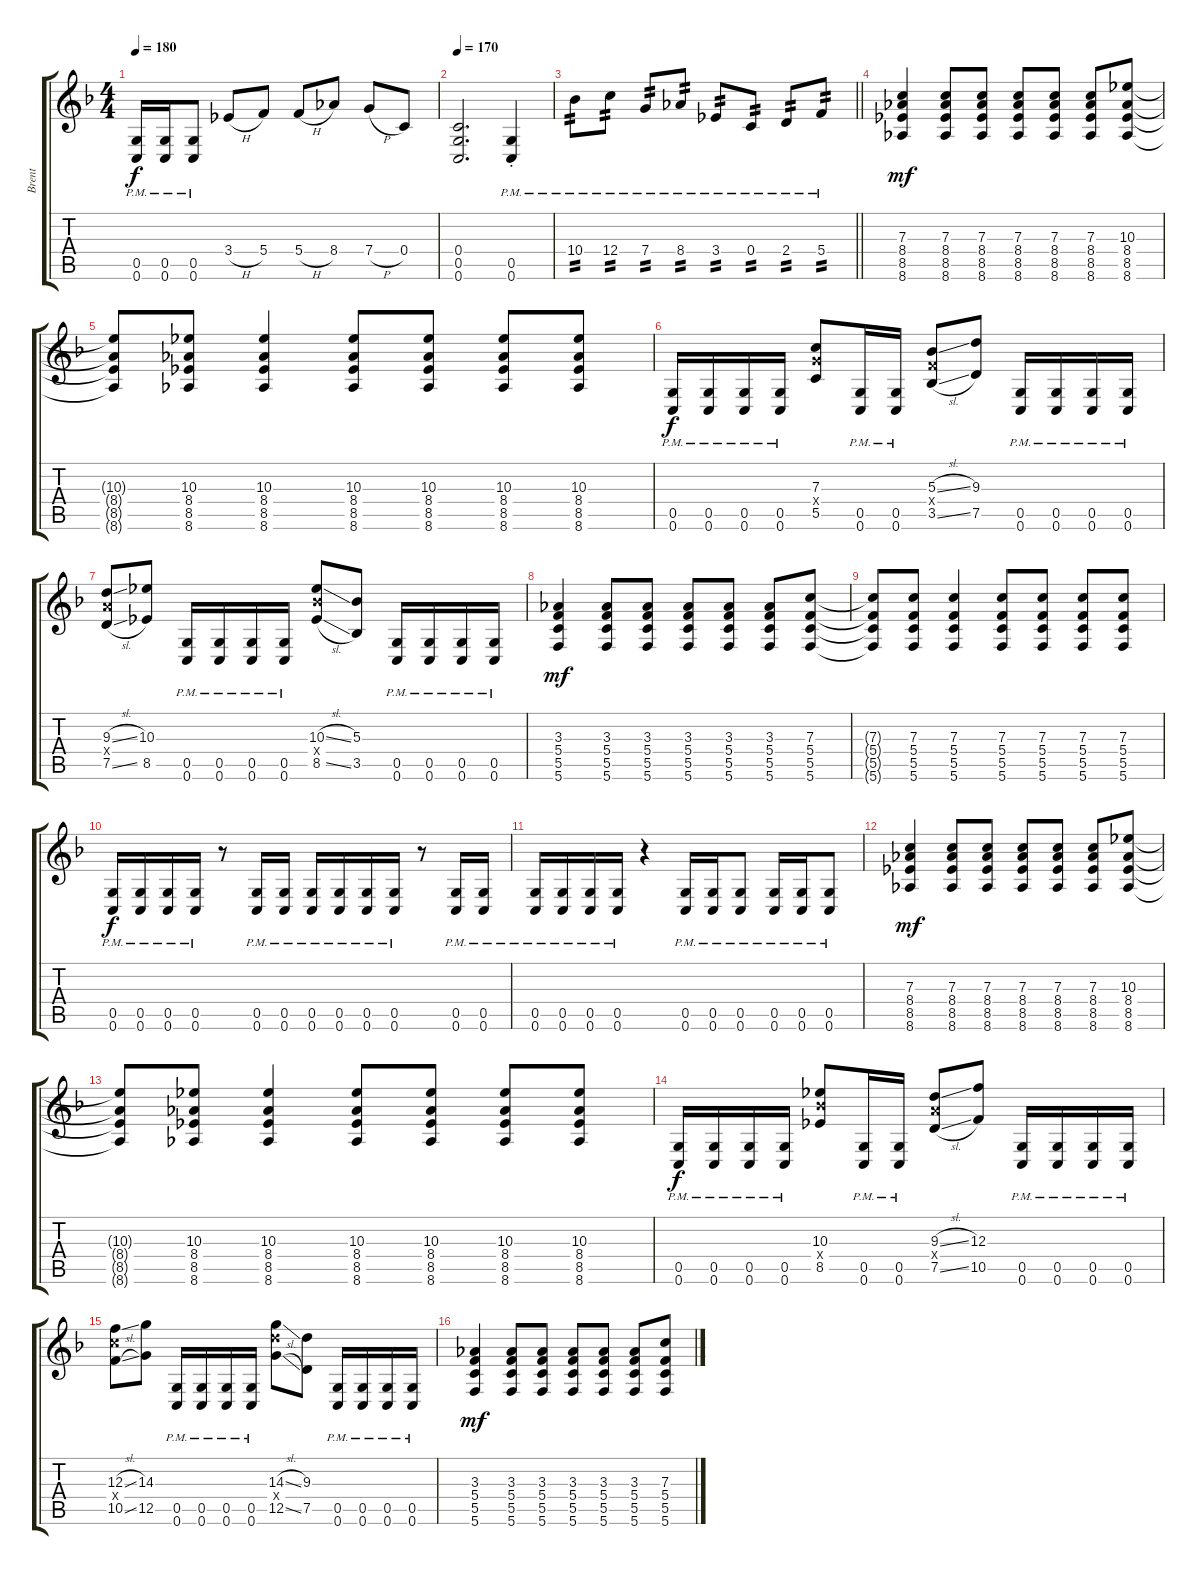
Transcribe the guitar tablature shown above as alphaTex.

\track ("Brent" "Brent") {instrument distortionguitar}
\staff {score tabs}
\tuning (D4 A3 F3 C3 G2 C2) {hide}
\ts (4 4)
\tempo 180
\clef g2
\ks f
(0.5{pm} 0.6{pm}).16{dy f} (0.5{pm} 0.6{pm}).16 (0.5{pm} 0.6{pm}).8 3.4{h}.8 5.4.8 5.4{h}.8 8.4.8 7.4{h}.8 0.4.8 |
\tempo 170
(0.4 0.5 0.6).2{d} (0.5{pm st} 0.6{pm st}).4 |
\barLineRight lightlight
10.4{pm}.8{tp 2} 12.4{pm}.8{tp 2} 7.4{pm}.8{tp 2} 8.4{pm}.8{tp 2} 3.4{pm}.8{tp 2} 0.4{pm}.8{tp 2} 2.4{pm}.8{tp 2} 5.4{pm}.8{tp 2} |
(7.3 8.4 8.5 8.6).4{dy mf} (7.3 8.4 8.5 8.6).8 (7.3 8.4 8.5 8.6).8 (7.3 8.4 8.5 8.6).8 (7.3 8.4 8.5 8.6).8 (7.3 8.4 8.5 8.6).8 (10.3 8.4 8.5 8.6).8 |
(10.3{t} 8.4{t} 8.5{t} 8.6{t}).8 (10.3 8.4 8.5 8.6).8 (10.3 8.4 8.5 8.6).4 (10.3 8.4 8.5 8.6).8 (10.3 8.4 8.5 8.6).8 (10.3 8.4 8.5 8.6).8 (10.3 8.4 8.5 8.6).8 |
(0.5{pm} 0.6{pm}).16{dy f} (0.5{pm} 0.6{pm}).16 (0.5{pm} 0.6{pm}).16 (0.5{pm} 0.6{pm}).16 (7.3 7.4{x} 5.5).8 (0.5{pm} 0.6{pm}).16 (0.5{pm} 0.6{pm}).16 (5.3{sl} 5.4{x} 3.5{sl}).8 (9.3 7.5).8 (0.5{pm} 0.6{pm}).16 (0.5{pm} 0.6{pm}).16 (0.5{pm} 0.6{pm}).16 (0.5{pm} 0.6{pm}).16 |
(9.3{sl} 9.4{x} 7.5{sl}).8 (10.3 8.5).8 (0.5{pm} 0.6{pm}).16 (0.5{pm} 0.6{pm}).16 (0.5{pm} 0.6{pm}).16 (0.5{pm} 0.6{pm}).16 (10.3{sl} 10.4{x} 8.5{sl}).8 (5.3 3.5).8 (0.5{pm} 0.6{pm}).16 (0.5{pm} 0.6{pm}).16 (0.5{pm} 0.6{pm}).16 (0.5{pm} 0.6{pm}).16 |
(3.3 5.4 5.5 5.6).4{dy mf} (3.3 5.4 5.5 5.6).8 (3.3 5.4 5.5 5.6).8 (3.3 5.4 5.5 5.6).8 (3.3 5.4 5.5 5.6).8 (3.3 5.4 5.5 5.6).8 (7.3 5.4 5.5 5.6).8 |
(7.3{t} 5.4{t} 5.5{t} 5.6{t}).8 (7.3 5.4 5.5 5.6).8 (7.3 5.4 5.5 5.6).4 (7.3 5.4 5.5 5.6).8 (7.3 5.4 5.5 5.6).8 (7.3 5.4 5.5 5.6).8 (7.3 5.4 5.5 5.6).8 |
(0.5{pm} 0.6{pm}).16{dy f} (0.5{pm} 0.6{pm}).16 (0.5{pm} 0.6{pm}).16 (0.5{pm} 0.6{pm}).16 r.8 (0.5{pm} 0.6{pm}).16 (0.5{pm} 0.6{pm}).16 (0.5{pm} 0.6{pm}).16 (0.5{pm} 0.6{pm}).16 (0.5{pm} 0.6{pm}).16 (0.5{pm} 0.6{pm}).16 r.8 (0.5{pm} 0.6{pm}).16 (0.5{pm} 0.6{pm}).16 |
(0.5{pm} 0.6{pm}).16 (0.5{pm} 0.6{pm}).16 (0.5{pm} 0.6{pm}).16 (0.5{pm} 0.6{pm}).16 r.4 (0.5{pm} 0.6{pm}).16 (0.5{pm} 0.6{pm}).16 (0.5{pm} 0.6{pm}).8 (0.5{pm} 0.6{pm}).16 (0.5{pm} 0.6{pm}).16 (0.5{pm} 0.6{pm}).8 |
(7.3 8.4 8.5 8.6).4{dy mf} (7.3 8.4 8.5 8.6).8 (7.3 8.4 8.5 8.6).8 (7.3 8.4 8.5 8.6).8 (7.3 8.4 8.5 8.6).8 (7.3 8.4 8.5 8.6).8 (10.3 8.4 8.5 8.6).8 |
(10.3{t} 8.4{t} 8.5{t} 8.6{t}).8 (10.3 8.4 8.5 8.6).8 (10.3 8.4 8.5 8.6).4 (10.3 8.4 8.5 8.6).8 (10.3 8.4 8.5 8.6).8 (10.3 8.4 8.5 8.6).8 (10.3 8.4 8.5 8.6).8 |
(0.5{pm} 0.6{pm}).16{dy f} (0.5{pm} 0.6{pm}).16 (0.5{pm} 0.6{pm}).16 (0.5{pm} 0.6{pm}).16 (10.3 10.4{x} 8.5).8 (0.5{pm} 0.6{pm}).16 (0.5{pm} 0.6{pm}).16 (9.3{sl} 9.4{x} 7.5{sl}).8 (12.3 10.5).8 (0.5{pm} 0.6{pm}).16 (0.5{pm} 0.6{pm}).16 (0.5{pm} 0.6{pm}).16 (0.5{pm} 0.6{pm}).16 |
(12.3{sl} 12.4{x} 10.5{sl}).8 (14.3 12.5).8 (0.5{pm} 0.6{pm}).16 (0.5{pm} 0.6{pm}).16 (0.5{pm} 0.6{pm}).16 (0.5{pm} 0.6{pm}).16 (14.3{sl} 14.4{x} 12.5{sl}).8 (9.3 7.5).8 (0.5{pm} 0.6{pm}).16 (0.5{pm} 0.6{pm}).16 (0.5{pm} 0.6{pm}).16 (0.5{pm} 0.6{pm}).16 |
(3.3 5.4 5.5 5.6).4{dy mf} (3.3 5.4 5.5 5.6).8 (3.3 5.4 5.5 5.6).8 (3.3 5.4 5.5 5.6).8 (3.3 5.4 5.5 5.6).8 (3.3 5.4 5.5 5.6).8 (7.3 5.4 5.5 5.6).8
